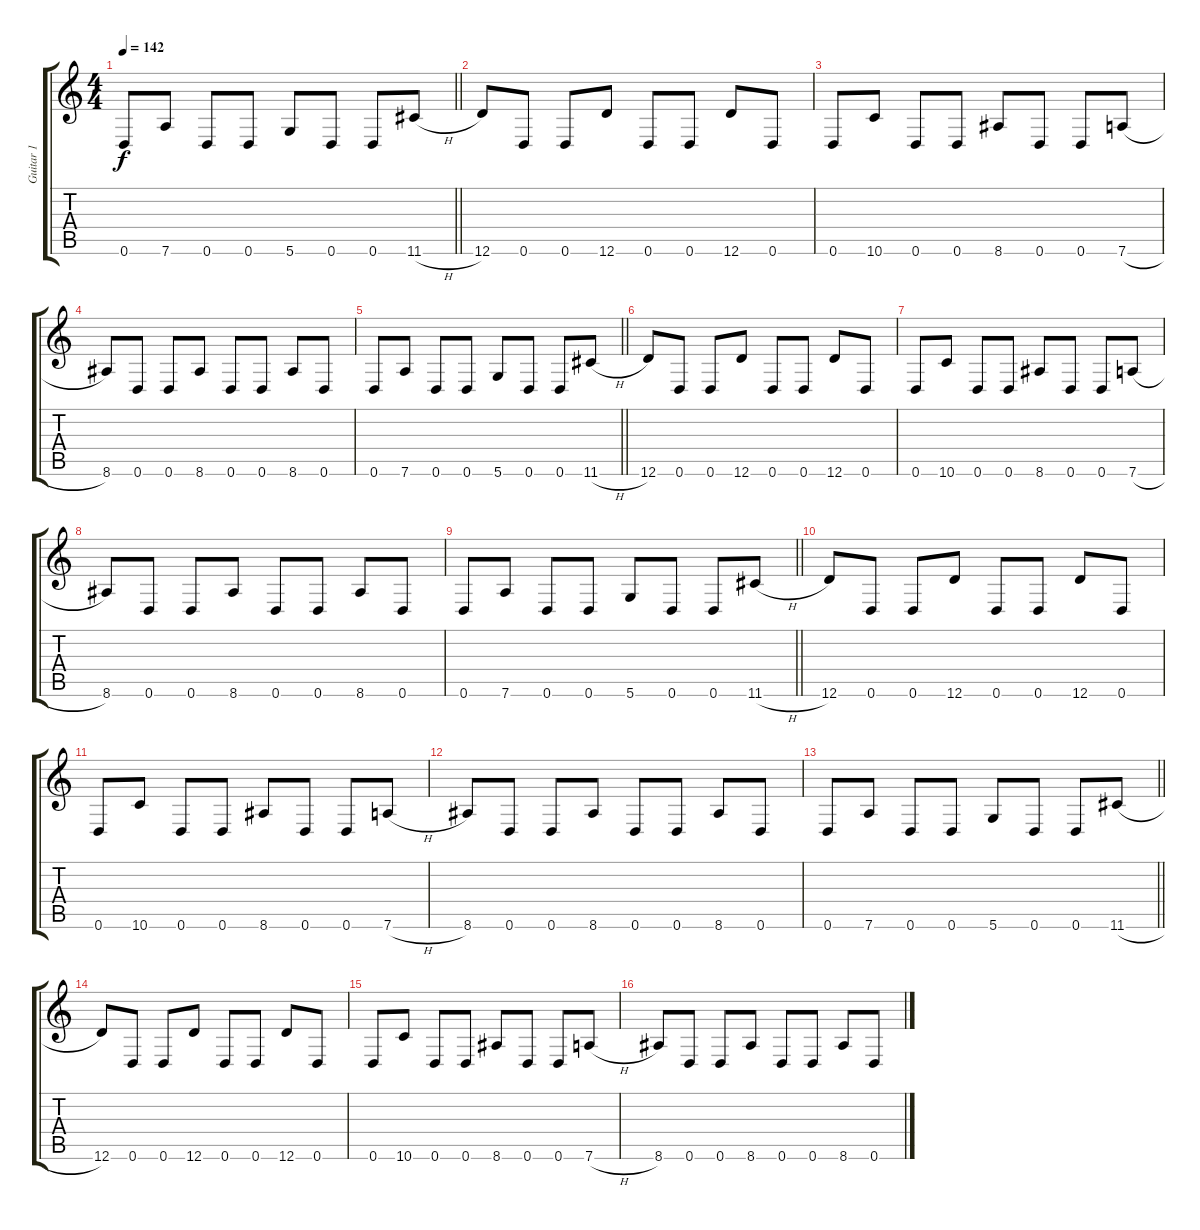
\track ("Guitar 1" "Guitar 1") {instrument distortionguitar}
\staff {score tabs}
\tuning (E4 B3 G3 D3 A2 D2) {hide}
\ts (4 4)
\tempo 142
\clef g2
\barLineRight lightlight
\ks c
0.6.8{dy f} 7.6.8 0.6.8 0.6.8 5.6.8 0.6.8 0.6.8 11.6{h}.8 |
\section ("" "")
12.6.8{balance 0} 0.6.8 0.6.8 12.6.8 0.6.8 0.6.8 12.6.8 0.6.8 |
0.6.8 10.6.8 0.6.8 0.6.8 8.6.8 0.6.8 0.6.8 7.6{h}.8 |
8.6.8 0.6.8 0.6.8 8.6.8 0.6.8 0.6.8 8.6.8 0.6.8 |
\barLineRight lightlight
0.6.8 7.6.8 0.6.8 0.6.8 5.6.8 0.6.8 0.6.8 11.6{h}.8 |
12.6.8 0.6.8 0.6.8 12.6.8 0.6.8 0.6.8 12.6.8 0.6.8 |
0.6.8 10.6.8 0.6.8 0.6.8 8.6.8 0.6.8 0.6.8 7.6{h}.8 |
8.6.8 0.6.8 0.6.8 8.6.8 0.6.8 0.6.8 8.6.8 0.6.8 |
\barLineRight lightlight
0.6.8 7.6.8 0.6.8 0.6.8 5.6.8 0.6.8 0.6.8 11.6{h}.8 |
12.6.8 0.6.8 0.6.8 12.6.8 0.6.8 0.6.8 12.6.8 0.6.8 |
0.6.8 10.6.8 0.6.8 0.6.8 8.6.8 0.6.8 0.6.8 7.6{h}.8 |
8.6.8 0.6.8 0.6.8 8.6.8 0.6.8 0.6.8 8.6.8 0.6.8 |
\barLineRight lightlight
0.6.8 7.6.8 0.6.8 0.6.8 5.6.8 0.6.8 0.6.8 11.6{h}.8 |
12.6.8 0.6.8 0.6.8 12.6.8 0.6.8 0.6.8 12.6.8 0.6.8 |
0.6.8 10.6.8 0.6.8 0.6.8 8.6.8 0.6.8 0.6.8 7.6{h}.8 |
8.6.8 0.6.8 0.6.8 8.6.8 0.6.8 0.6.8 8.6.8 0.6.8
